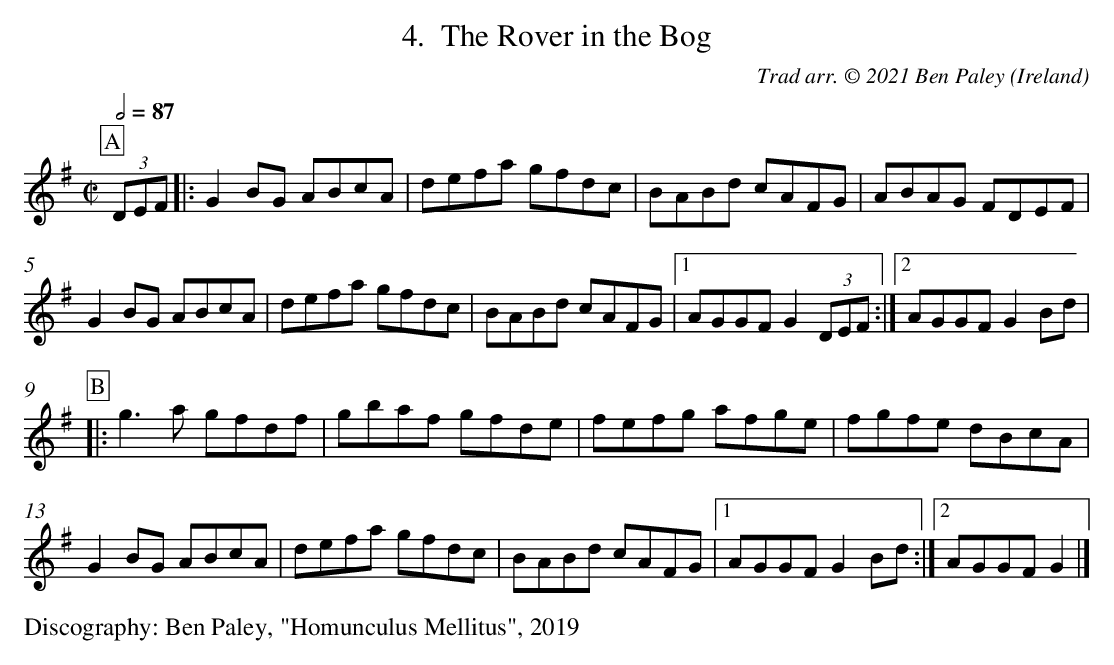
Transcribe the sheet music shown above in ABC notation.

X:1
T:The Rover in the Bog
L:1/8
M:C|
C:Trad arr. © 2021 Ben Paley
O:Ireland
Q:1/2=87
K:G
P:A
(3 DEF |: G2BG ABcA | defa gfdc | BABd cAFG | ABAG FDEF |
G2BG ABcA | defa gfdc | BABd cAFG |1 AGGF G2(3DEF :|2 AGGF G2Bd |
P:B
|: g3a gfdf | gbaf gfde | fefg afge | fgfe dBcA |
G2BG ABcA | defa gfdc | BABd cAFG |1 AGGF G2Bd :|2 AGGF G2 |]
